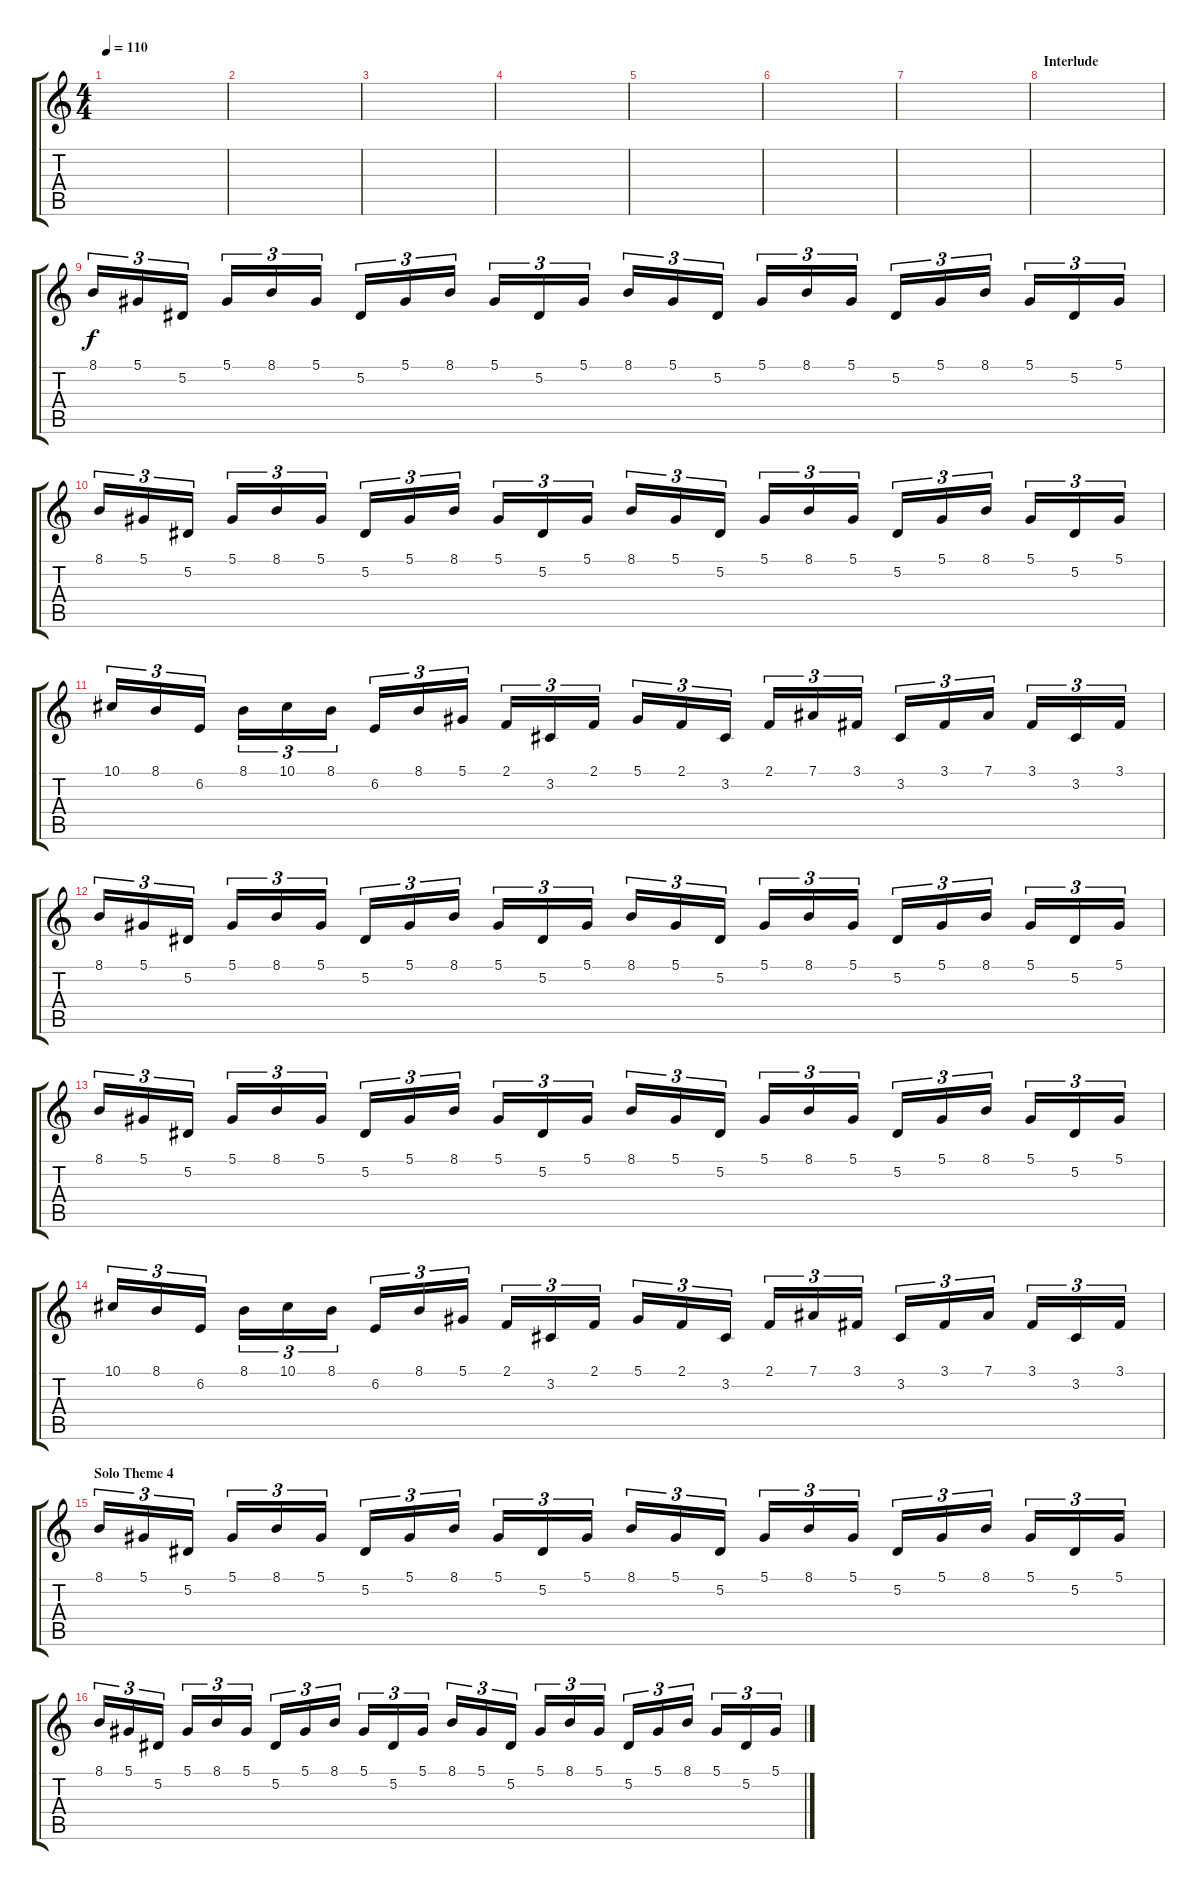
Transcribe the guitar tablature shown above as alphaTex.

\track "" {instrument harpsichord}
\staff {score tabs}
\tuning (Eb4 Bb3 Gb3 Db3 Ab2 Eb2) {hide}
\ts (4 4)
\tempo 110
\clef g2
\ks c
|
|
|
|
|
|
|
\section ("" "Interlude")
|
8.1.16{tu (3 2) volume 12 instrument vibraphone} 5.1.16{tu (3 2)} 5.2.16{tu (3 2)} 5.1.16{tu (3 2)} 8.1.16{tu (3 2)} 5.1.16{tu (3 2)} 5.2.16{tu (3 2)} 5.1.16{tu (3 2)} 8.1.16{tu (3 2)} 5.1.16{tu (3 2)} 5.2.16{tu (3 2)} 5.1.16{tu (3 2)} 8.1.16{tu (3 2)} 5.1.16{tu (3 2)} 5.2.16{tu (3 2)} 5.1.16{tu (3 2)} 8.1.16{tu (3 2)} 5.1.16{tu (3 2)} 5.2.16{tu (3 2)} 5.1.16{tu (3 2)} 8.1.16{tu (3 2)} 5.1.16{tu (3 2)} 5.2.16{tu (3 2)} 5.1.16{tu (3 2)} |
8.1.16{tu (3 2)} 5.1.16{tu (3 2)} 5.2.16{tu (3 2)} 5.1.16{tu (3 2)} 8.1.16{tu (3 2)} 5.1.16{tu (3 2)} 5.2.16{tu (3 2)} 5.1.16{tu (3 2)} 8.1.16{tu (3 2)} 5.1.16{tu (3 2)} 5.2.16{tu (3 2)} 5.1.16{tu (3 2)} 8.1.16{tu (3 2)} 5.1.16{tu (3 2)} 5.2.16{tu (3 2)} 5.1.16{tu (3 2)} 8.1.16{tu (3 2)} 5.1.16{tu (3 2)} 5.2.16{tu (3 2)} 5.1.16{tu (3 2)} 8.1.16{tu (3 2)} 5.1.16{tu (3 2)} 5.2.16{tu (3 2)} 5.1.16{tu (3 2)} |
10.1.16{tu (3 2)} 8.1.16{tu (3 2)} 6.2.16{tu (3 2)} 8.1.16{tu (3 2)} 10.1.16{tu (3 2)} 8.1.16{tu (3 2)} 6.2.16{tu (3 2)} 8.1.16{tu (3 2)} 5.1.16{tu (3 2)} 2.1.16{tu (3 2)} 3.2.16{tu (3 2)} 2.1.16{tu (3 2)} 5.1.16{tu (3 2)} 2.1.16{tu (3 2)} 3.2.16{tu (3 2)} 2.1.16{tu (3 2)} 7.1.16{tu (3 2)} 3.1.16{tu (3 2)} 3.2.16{tu (3 2)} 3.1.16{tu (3 2)} 7.1.16{tu (3 2)} 3.1.16{tu (3 2)} 3.2.16{tu (3 2)} 3.1.16{tu (3 2)} |
8.1.16{tu (3 2) volume 12 instrument vibraphone} 5.1.16{tu (3 2)} 5.2.16{tu (3 2)} 5.1.16{tu (3 2)} 8.1.16{tu (3 2)} 5.1.16{tu (3 2)} 5.2.16{tu (3 2)} 5.1.16{tu (3 2)} 8.1.16{tu (3 2)} 5.1.16{tu (3 2)} 5.2.16{tu (3 2)} 5.1.16{tu (3 2)} 8.1.16{tu (3 2)} 5.1.16{tu (3 2)} 5.2.16{tu (3 2)} 5.1.16{tu (3 2)} 8.1.16{tu (3 2)} 5.1.16{tu (3 2)} 5.2.16{tu (3 2)} 5.1.16{tu (3 2)} 8.1.16{tu (3 2)} 5.1.16{tu (3 2)} 5.2.16{tu (3 2)} 5.1.16{tu (3 2)} |
8.1.16{tu (3 2)} 5.1.16{tu (3 2)} 5.2.16{tu (3 2)} 5.1.16{tu (3 2)} 8.1.16{tu (3 2)} 5.1.16{tu (3 2)} 5.2.16{tu (3 2)} 5.1.16{tu (3 2)} 8.1.16{tu (3 2)} 5.1.16{tu (3 2)} 5.2.16{tu (3 2)} 5.1.16{tu (3 2)} 8.1.16{tu (3 2)} 5.1.16{tu (3 2)} 5.2.16{tu (3 2)} 5.1.16{tu (3 2)} 8.1.16{tu (3 2)} 5.1.16{tu (3 2)} 5.2.16{tu (3 2)} 5.1.16{tu (3 2)} 8.1.16{tu (3 2)} 5.1.16{tu (3 2)} 5.2.16{tu (3 2)} 5.1.16{tu (3 2)} |
10.1.16{tu (3 2)} 8.1.16{tu (3 2)} 6.2.16{tu (3 2)} 8.1.16{tu (3 2)} 10.1.16{tu (3 2)} 8.1.16{tu (3 2)} 6.2.16{tu (3 2)} 8.1.16{tu (3 2)} 5.1.16{tu (3 2)} 2.1.16{tu (3 2)} 3.2.16{tu (3 2)} 2.1.16{tu (3 2)} 5.1.16{tu (3 2)} 2.1.16{tu (3 2)} 3.2.16{tu (3 2)} 2.1.16{tu (3 2)} 7.1.16{tu (3 2)} 3.1.16{tu (3 2)} 3.2.16{tu (3 2)} 3.1.16{tu (3 2)} 7.1.16{tu (3 2)} 3.1.16{tu (3 2)} 3.2.16{tu (3 2)} 3.1.16{tu (3 2)} |
\section ("" "Solo Theme 4")
8.1.16{tu (3 2) volume 12 instrument vibraphone} 5.1.16{tu (3 2)} 5.2.16{tu (3 2)} 5.1.16{tu (3 2)} 8.1.16{tu (3 2)} 5.1.16{tu (3 2)} 5.2.16{tu (3 2)} 5.1.16{tu (3 2)} 8.1.16{tu (3 2)} 5.1.16{tu (3 2)} 5.2.16{tu (3 2)} 5.1.16{tu (3 2)} 8.1.16{tu (3 2)} 5.1.16{tu (3 2)} 5.2.16{tu (3 2)} 5.1.16{tu (3 2)} 8.1.16{tu (3 2)} 5.1.16{tu (3 2)} 5.2.16{tu (3 2)} 5.1.16{tu (3 2)} 8.1.16{tu (3 2)} 5.1.16{tu (3 2)} 5.2.16{tu (3 2)} 5.1.16{tu (3 2)} |
8.1.16{tu (3 2)} 5.1.16{tu (3 2)} 5.2.16{tu (3 2)} 5.1.16{tu (3 2)} 8.1.16{tu (3 2)} 5.1.16{tu (3 2)} 5.2.16{tu (3 2)} 5.1.16{tu (3 2)} 8.1.16{tu (3 2)} 5.1.16{tu (3 2)} 5.2.16{tu (3 2)} 5.1.16{tu (3 2)} 8.1.16{tu (3 2)} 5.1.16{tu (3 2)} 5.2.16{tu (3 2)} 5.1.16{tu (3 2)} 8.1.16{tu (3 2)} 5.1.16{tu (3 2)} 5.2.16{tu (3 2)} 5.1.16{tu (3 2)} 8.1.16{tu (3 2)} 5.1.16{tu (3 2)} 5.2.16{tu (3 2)} 5.1.16{tu (3 2)}
